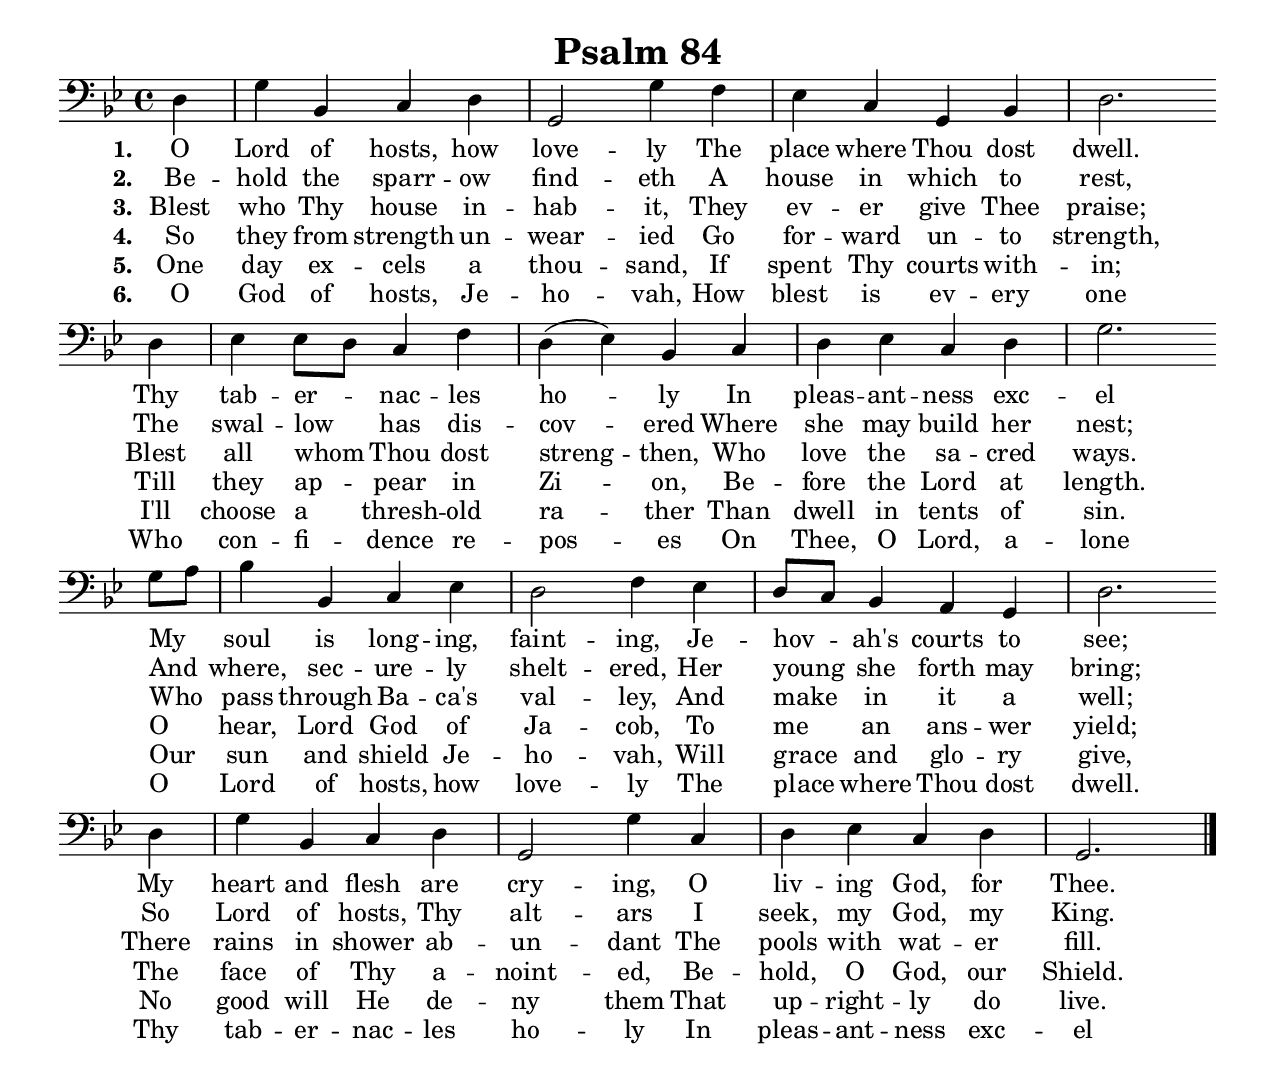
\version "2.14.2"
\language "english"
\paper {
 #(set-paper-size "letter")
 indent = 0\cm
}

\header {
 title = \markup \center-column { "Psalm 84" }
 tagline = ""
} 

\pointAndClickOff

<<
  \relative c {
  \clef "bass"
  \key g \minor
  \time 4/4 
  \autoBeamOff
  \partial 4 d | g bf, c d | g,2 g'4 f | ef c g bf | d2. \bar "" \break
  d4 | ef ef8[ d8] c4 f | d( ef) bf c | d ef c d | g2. \bar "" \break
  g8[ a] | bf4 bf, c ef | d2 f4 ef | d8[ c] bf4 a g | d'2. \bar "" \break
  d4 | g bf, c d | g,2 g'4 c, | d ef c d | g,2. \bar "|."
 }

  \addlyrics {
  \set stanza = #"1. "
  O | Lord of hosts, how | love -- ly
  The | place where Thou dost | dwell.
  Thy tab -- er -- nac -- les ho -- ly
  In pleas -- ant -- ness exc -- el
  My soul is long -- ing, faint -- ing,
  Je -- hov -- ah's courts to see;
  My heart and flesh are cry -- ing,
  O liv -- ing God, for Thee.
 }
 \addlyrics {
  \set stanza = #"2. "
  Be -- | hold the sparr -- ow | find -- eth
  A | house in which to | rest, 
  The swal -- low has dis -- cov -- ered
  Where she may build her nest;
  And where, sec -- ure -- ly shelt -- ered,
  Her young she forth may bring;
  So Lord of hosts, Thy alt -- ars
  I seek, my God, my King.
 }
 \addlyrics {
  \set stanza = #"3. "
  Blest who Thy house in -- hab -- it,
  They ev -- er give Thee praise;
  Blest all whom Thou dost streng -- then,
  Who love the sa -- cred ways.
  Who pass through Ba -- ca's val -- ley,
  And make in it a well;
  There rains in shower ab -- un -- dant
  The pools with wat -- er fill.
 }
 \addlyrics {
  \set stanza = #"4. "
  So they from strength un -- wear -- ied
  Go for -- ward un -- to strength,
  Till they ap -- pear in Zi -- on,
  Be -- fore the Lord at length.
  O hear, Lord God of Ja -- cob,
  To me an ans -- wer yield;
  The face of Thy a -- noint -- ed,
  Be -- hold, O God, our Shield.
 }
 \addlyrics {
  \set stanza = #"5. "
  One day ex -- cels a thou -- sand,
  If spent Thy courts with -- in;
  I'll choose a thresh -- old ra -- ther
  Than dwell in tents of sin.
  Our sun and shield Je -- ho -- vah,
  Will grace and glo -- ry give,
  No good will He de -- ny them
  That up -- right -- ly do live.
 }
 \addlyrics {
  \set stanza = #"6. "
  O God of hosts, Je -- ho -- vah,
  How blest is ev -- ery one
  Who con -- fi -- dence re -- pos -- es
  On Thee, O Lord, a -- lone
  O Lord of hosts, how love -- ly
  The place where Thou dost dwell.
  Thy tab -- er -- nac -- les ho -- ly
  In pleas -- ant -- ness exc -- el
 } 

>>
